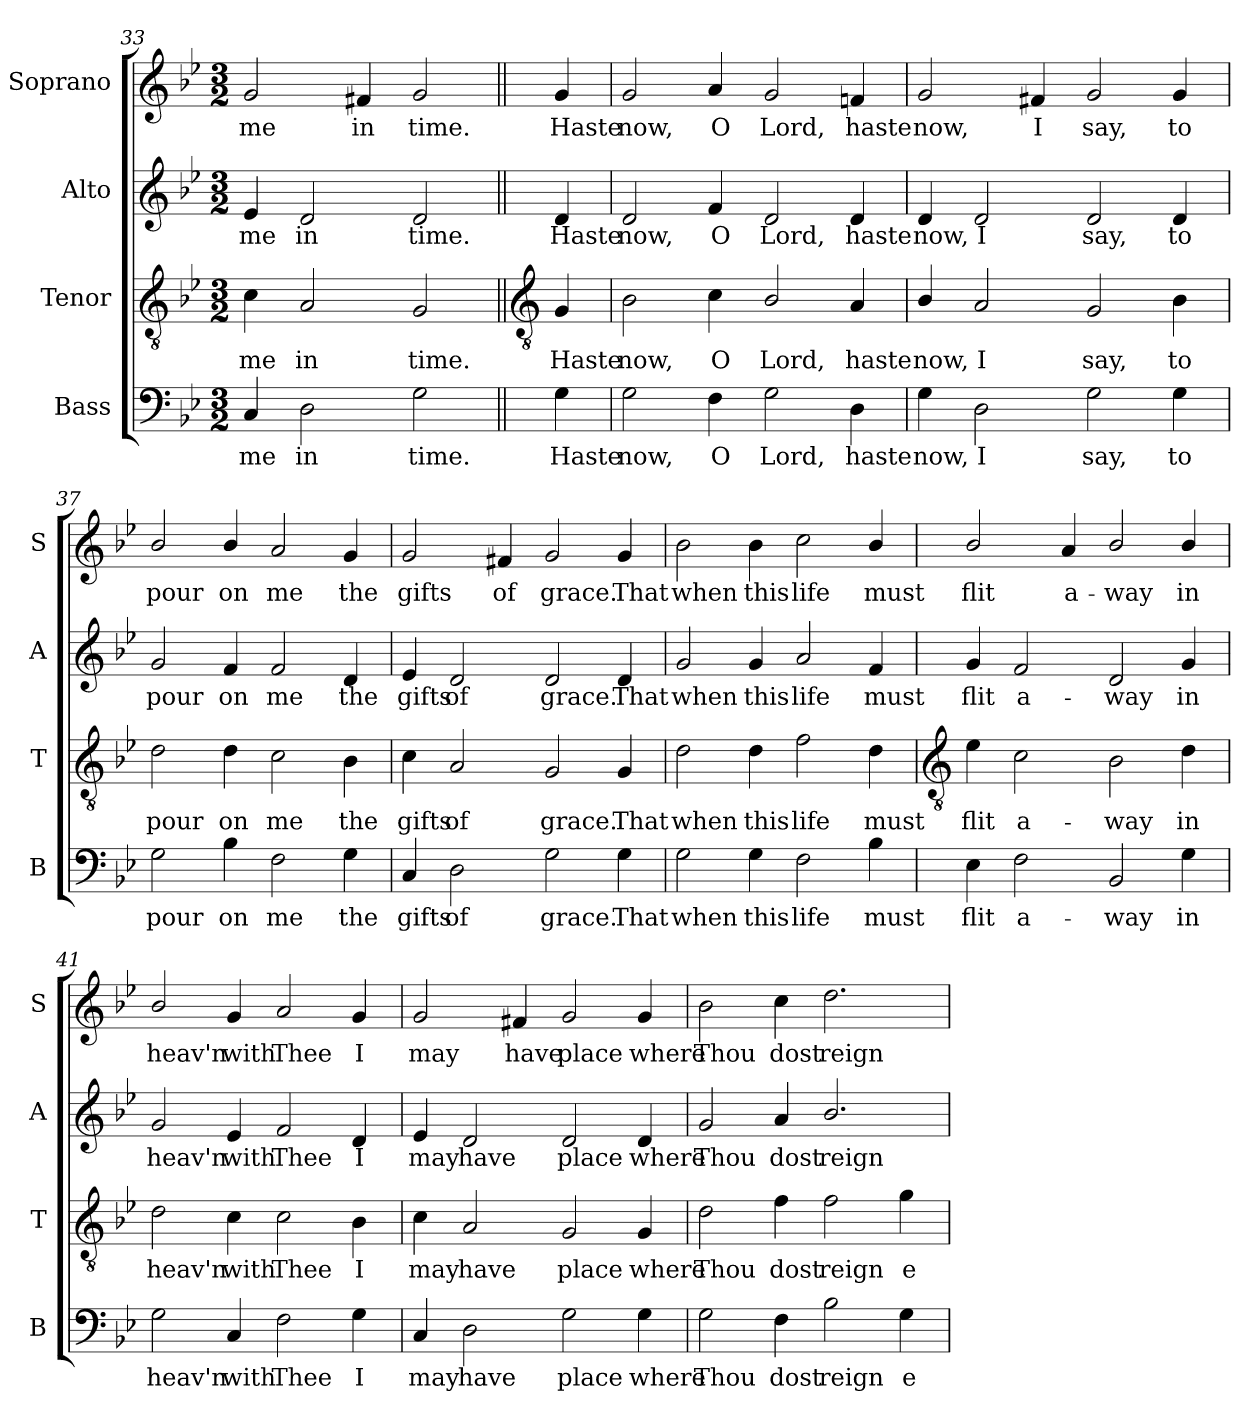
**kern	**text	**kern	**text	**kern	**text	**kern	**text
*part4	*part4	*part3	*part3	*part2	*part2	*part1	*part1
*staff4	*staff4	*staff3	*staff3	*staff2	*staff2	*staff1	*staff1
*I"Bass	*	*I"Tenor	*	*I"Alto	*	*I"Soprano	*
*I'B	*	*I'T	*	*I'A	*	*I'S	*
*clefF4	*	*clefGv2	*	*clefG2	*	*clefG2	*
*k[b-e-]	*	*k[b-e-]	*	*k[b-e-]	*	*k[b-e-]	*
*B-:	*	*B-:	*	*B-:	*	*B-:	*
*M3/2	*	*M3/2	*	*M3/2	*	*M3/2	*
=33	=33	=33	=33	=33	=33	=33	=33
!	!LO:LY:b	!	!LO:LY:b	!	!LO:LY:b	!	!LO:LY:b
4C	me	4c	me	4e-	me	2g	me
!	!LO:LY:b	!	!LO:LY:b	!	!LO:LY:b	!	!
2D	in	2A	in	2d	in	.	.
!	!	!	!	!	!	!	!LO:LY:b
.	.	.	.	.	.	4f#X	in
!	!LO:LY:b	!	!LO:LY:b	!	!LO:LY:b	!	!LO:LY:b
2G	time.	2G	time.	2d	time.	2g	time.
!!LO:LB:g=z
=34||	=34||	=34||	=34||	=34||	=34||	=34||	=34||
*	*	*clefGv2	*	*	*	*	*
!	!LO:LY:b	!	!LO:LY:b	!	!LO:LY:b	!	!LO:LY:b
4G	Haste	4G	Haste	4d	Haste	4g	Haste
=35	=35	=35	=35	=35	=35	=35	=35
!	!LO:LY:b	!	!LO:LY:b	!	!LO:LY:b	!	!LO:LY:b
2G	now,	2B-	now,	2d	now,	2g	now,
!	!LO:LY:b	!	!LO:LY:b	!	!LO:LY:b	!	!LO:LY:b
4F	O	4c	O	4f	O	4a	O
!	!LO:LY:b	!	!LO:LY:b	!	!LO:LY:b	!	!LO:LY:b
2G	Lord,	2B-/	Lord,	2d	Lord,	2g	Lord,
!	!LO:LY:b	!	!LO:LY:b	!	!LO:LY:b	!	!LO:LY:b
4D	haste	4A	haste	4d	haste	4fn	haste
=36	=36	=36	=36	=36	=36	=36	=36
!	!LO:LY:b	!	!LO:LY:b	!	!LO:LY:b	!	!LO:LY:b
4G	now,	4B-/	now,	4d	now,	2g	now,
!	!LO:LY:b	!	!LO:LY:b	!	!LO:LY:b	!	!
2D	I	2A	I	2d	I	.	.
!	!	!	!	!	!	!	!LO:LY:b
.	.	.	.	.	.	4f#X	I
!	!LO:LY:b	!	!LO:LY:b	!	!LO:LY:b	!	!LO:LY:b
2G	say,	2G	say,	2d	say,	2g	say,
!	!LO:LY:b	!	!LO:LY:b	!	!LO:LY:b	!	!LO:LY:b
4G	to	4B-	to	4d	to	4g	to
=37	=37	=37	=37	=37	=37	=37	=37
!	!LO:LY:b	!	!LO:LY:b	!	!LO:LY:b	!	!LO:LY:b
2G	pour	2d	pour	2g	pour	2b-/	pour
!	!LO:LY:b	!	!LO:LY:b	!	!LO:LY:b	!	!LO:LY:b
4B-	on	4d	on	4f	on	4b-/	on
!	!LO:LY:b	!	!LO:LY:b	!	!LO:LY:b	!	!LO:LY:b
2F	me	2c	me	2f	me	2a	me
!	!LO:LY:b	!	!LO:LY:b	!	!LO:LY:b	!	!LO:LY:b
4G	the	4B-	the	4d	the	4g	the
=38	=38	=38	=38	=38	=38	=38	=38
!	!LO:LY:b	!	!LO:LY:b	!	!LO:LY:b	!	!LO:LY:b
4C	gifts	4c	gifts	4e-	gifts	2g	gifts
!	!LO:LY:b	!	!LO:LY:b	!	!LO:LY:b	!	!
2D	of	2A	of	2d	of	.	.
!	!	!	!	!	!	!	!LO:LY:b
.	.	.	.	.	.	4f#X	of
!	!LO:LY:b	!	!LO:LY:b	!	!LO:LY:b	!	!LO:LY:b
2G	grace.	2G	grace.	2d	grace.	2g	grace.
!	!LO:LY:b	!	!LO:LY:b	!	!LO:LY:b	!	!LO:LY:b
4G	That	4G	That	4d	That	4g	That
=39	=39	=39	=39	=39	=39	=39	=39
!	!LO:LY:b	!	!LO:LY:b	!	!LO:LY:b	!	!LO:LY:b
2G	when	2d	when	2g	when	2b-	when
!	!LO:LY:b	!	!LO:LY:b	!	!LO:LY:b	!	!LO:LY:b
4G	this	4d	this	4g	this	4b-	this
!	!LO:LY:b	!	!LO:LY:b	!	!LO:LY:b	!	!LO:LY:b
2F	life	2f	life	2a	life	2cc	life
!	!LO:LY:b	!	!LO:LY:b	!	!LO:LY:b	!	!LO:LY:b
4B-	must	4d	must	4f	must	4b-/	must
!!LO:LB:g=z
=40	=40	=40	=40	=40	=40	=40	=40
*	*	*clefGv2	*	*	*	*	*
!	!LO:LY:b	!	!LO:LY:b	!	!LO:LY:b	!	!LO:LY:b
4E-	flit	4e-	flit	4g	flit	2b-/	flit
!	!LO:LY:b	!	!LO:LY:b	!	!LO:LY:b	!	!
2F	a-	2c	a-	2f	a-	.	.
!	!	!	!	!	!	!	!LO:LY:b
.	.	.	.	.	.	4a	a-
!	!LO:LY:b	!	!LO:LY:b	!	!LO:LY:b	!	!LO:LY:b
2BB-	-way	2B-	-way	2d	-way	2b-/	-way
!	!LO:LY:b	!	!LO:LY:b	!	!LO:LY:b	!	!LO:LY:b
4G	in	4d	in	4g	in	4b-/	in
=41	=41	=41	=41	=41	=41	=41	=41
!	!LO:LY:b	!	!LO:LY:b	!	!LO:LY:b	!	!LO:LY:b
2G	heav'n	2d	heav'n	2g	heav'n	2b-/	heav'n
!	!LO:LY:b	!	!LO:LY:b	!	!LO:LY:b	!	!LO:LY:b
4C	with	4c	with	4e-	with	4g	with
!	!LO:LY:b	!	!LO:LY:b	!	!LO:LY:b	!	!LO:LY:b
2F	Thee	2c	Thee	2f	Thee	2a	Thee
!	!LO:LY:b	!	!LO:LY:b	!	!LO:LY:b	!	!LO:LY:b
4G	I	4B-	I	4d	I	4g	I
=42	=42	=42	=42	=42	=42	=42	=42
!	!LO:LY:b	!	!LO:LY:b	!	!LO:LY:b	!	!LO:LY:b
4C	may	4c	may	4e-	may	2g	may
!	!LO:LY:b	!	!LO:LY:b	!	!LO:LY:b	!	!
2D	have	2A	have	2d	have	.	.
!	!	!	!	!	!	!	!LO:LY:b
.	.	.	.	.	.	4f#X	have
!	!LO:LY:b	!	!LO:LY:b	!	!LO:LY:b	!	!LO:LY:b
2G	place	2G	place	2d	place	2g	place
!	!LO:LY:b	!	!LO:LY:b	!	!LO:LY:b	!	!LO:LY:b
4G	where	4G	where	4d	where	4g	where
=43	=43	=43	=43	=43	=43	=43	=43
!	!LO:LY:b	!	!LO:LY:b	!	!LO:LY:b	!	!LO:LY:b
2G	Thou	2d	Thou	2g	Thou	2b-	Thou
!	!LO:LY:b	!	!LO:LY:b	!	!LO:LY:b	!	!LO:LY:b
4F	dost	4f	dost	4a	dost	4cc	dost
!	!LO:LY:b	!	!LO:LY:b	!	!LO:LY:b	!	!LO:LY:b
2B-	reign	2f	reign	2.b-/	reign	2.dd	reign
!	!LO:LY:b	!	!LO:LY:b	!	!	!	!
4G	e-	4g	e-	.	.	.	.
=	=	=	=	=	=	=	=
*-	*-	*-	*-	*-	*-	*-	*-
